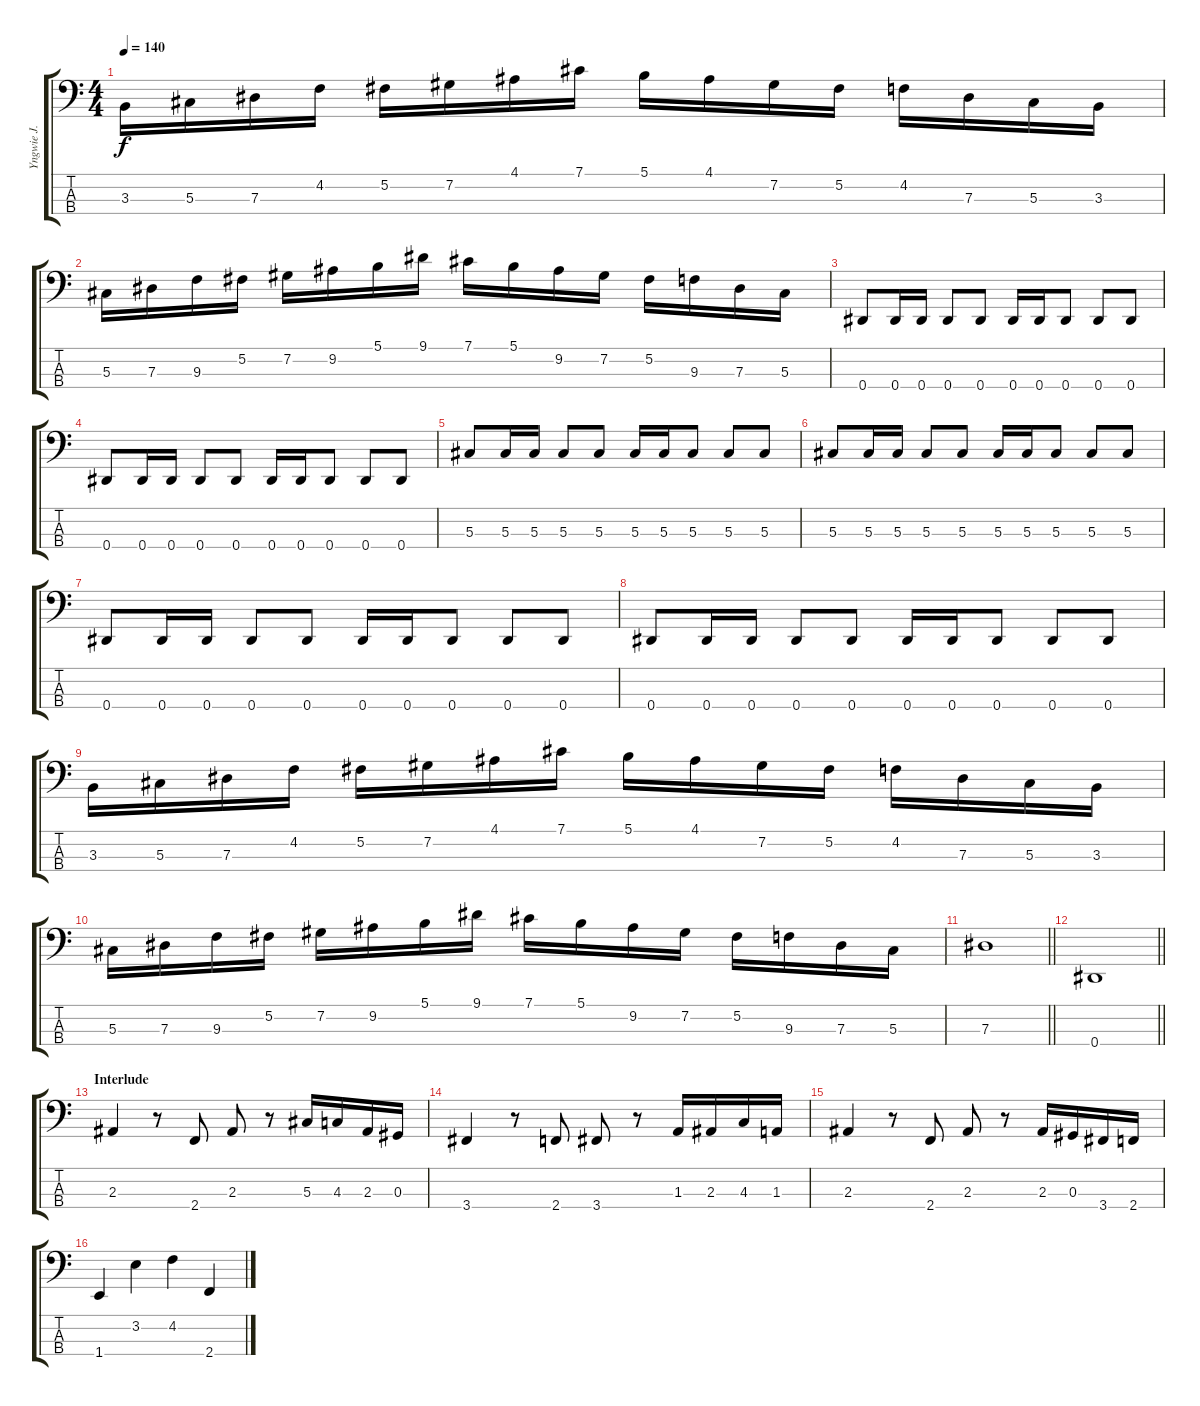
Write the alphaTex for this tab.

\track ("Yngwie J. Malmsteen" "Yngwie J. ") {instrument electricbassfinger}
\staff {score tabs}
\tuning (Gb2 Db2 Ab1 Eb1) {hide}
\ts (4 4)
\tempo 140
\clef f4
\ks c
3.3.16{dy f} 5.3.16 7.3.16 4.2.16 5.2.16 7.2.16 4.1.16 7.1.16 5.1.16 4.1.16 7.2.16 5.2.16 4.2.16 7.3.16 5.3.16 3.3.16 |
5.3.16 7.3.16 9.3.16 5.2.16 7.2.16 9.2.16 5.1.16 9.1.16 7.1.16 5.1.16 9.2.16 7.2.16 5.2.16 9.3.16 7.3.16 5.3.16 |
0.4.8 0.4.16 0.4.16 0.4.8 0.4.8 0.4.16 0.4.16 0.4.8 0.4.8 0.4.8 |
0.4.8 0.4.16 0.4.16 0.4.8 0.4.8 0.4.16 0.4.16 0.4.8 0.4.8 0.4.8 |
5.3.8 5.3.16 5.3.16 5.3.8 5.3.8 5.3.16 5.3.16 5.3.8 5.3.8 5.3.8 |
5.3.8 5.3.16 5.3.16 5.3.8 5.3.8 5.3.16 5.3.16 5.3.8 5.3.8 5.3.8 |
0.4.8 0.4.16 0.4.16 0.4.8 0.4.8 0.4.16 0.4.16 0.4.8 0.4.8 0.4.8 |
0.4.8 0.4.16 0.4.16 0.4.8 0.4.8 0.4.16 0.4.16 0.4.8 0.4.8 0.4.8 |
3.3.16 5.3.16 7.3.16 4.2.16 5.2.16 7.2.16 4.1.16 7.1.16 5.1.16 4.1.16 7.2.16 5.2.16 4.2.16 7.3.16 5.3.16 3.3.16 |
5.3.16 7.3.16 9.3.16 5.2.16 7.2.16 9.2.16 5.1.16 9.1.16 7.1.16 5.1.16 9.2.16 7.2.16 5.2.16 9.3.16 7.3.16 5.3.16 |
\barLineRight lightlight
7.3.1 |
\barLineRight lightlight
0.4.1 |
\section ("" "Interlude")
2.3.4 r.8 2.4.8 2.3.8 r.8 5.3.16 4.3.16 2.3.16 0.3.16 |
3.4.4 r.8 2.4.8 3.4.8 r.8 1.3.16 2.3.16 4.3.16 1.3.16 |
2.3.4 r.8 2.4.8 2.3.8 r.8 2.3.16 0.3.16 3.4.16 2.4.16 |
1.4.4 3.2.4 4.2.4 2.4.4
